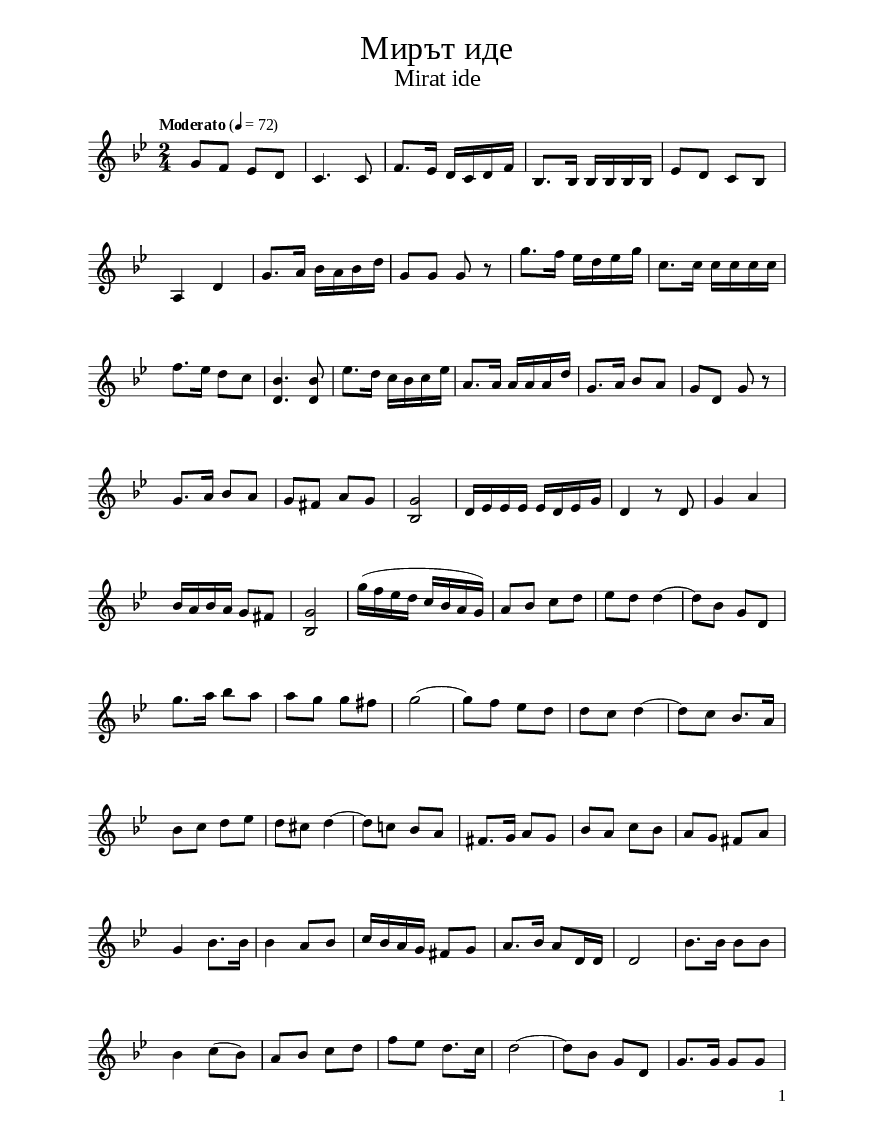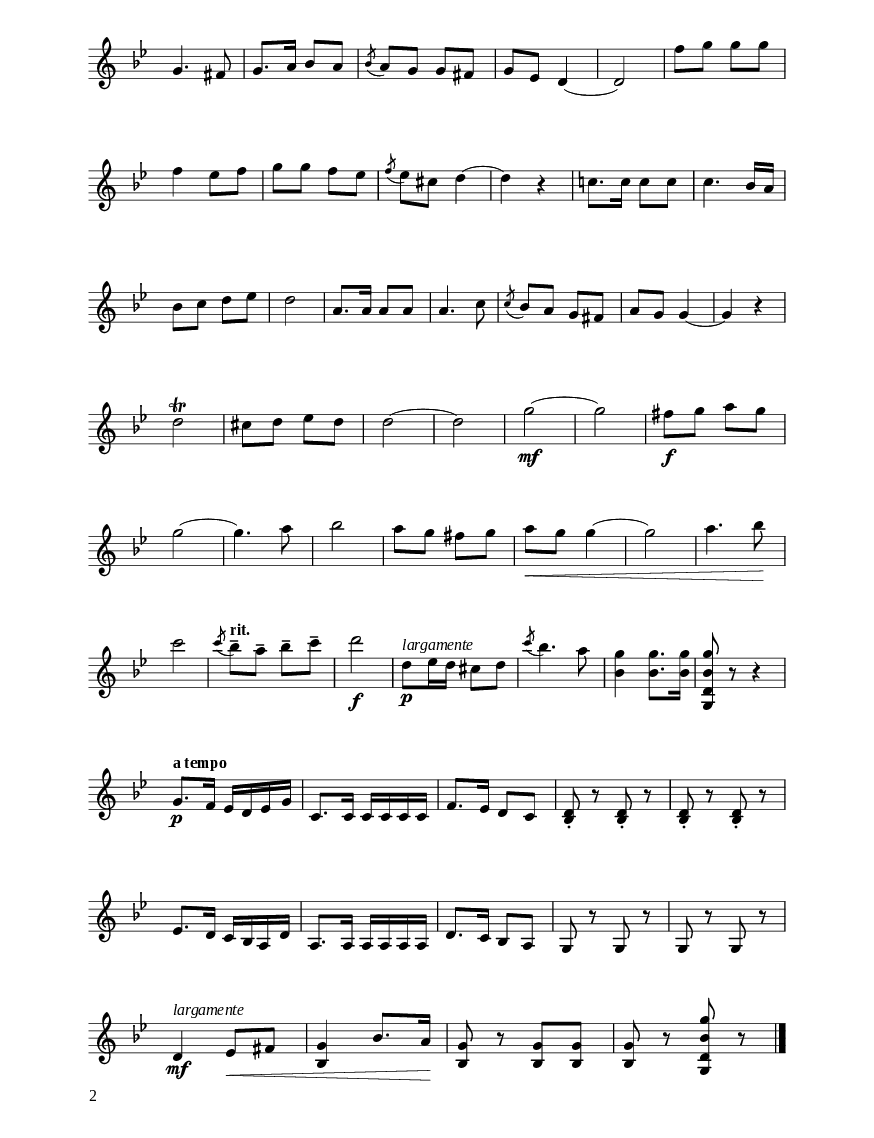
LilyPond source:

\version "2.24.0"

% include paper part and global functions
\include "include/globals.ily"

\bookpart {
  \include "include/bookpart-paper.ily"
  \score {
    \include "include/score-layout.ily"

    \new Voice \relative c' {
      \clef treble
      \key bes \major
      \time 2/4
      \tempoFunc "Moderato" 4 "72"
      \autoBeamOff
      g'8[f8] es8[d8] | \noBreak
      c4. c8 | \noBreak
      f8.[es16] d16[c16 d16 f16] | \noBreak
      bes,8.[bes16] bes16[bes16 bes16 bes16] | \noBreak
      es8[d8] c8[bes8] | \break

      a4 d4 | \noBreak
      g8.[a16] bes[a bes d] | \noBreak
      g,8[g] g r | \noBreak
      g'8.[f16] ees[d es g] | \noBreak
      c,8.[c16] c[c c c] | \break

      f8.[es16] d8[c] | \noBreak
      <d, bes'>4. <d bes'>8 | \noBreak
      ees'8.[d16] c[bes c ees] | \noBreak
      a,8.[a16] \stemUp a[a a d] | \noBreak
      g,8.[a16] bes8[a] | \noBreak
      g[d] g r | \break

      g8.[a16] bes8[a] | \noBreak
      g[fis] a[g] | \noBreak
      <bes, g'>2 | \noBreak
      d16[ees ees ees] ees[d ees g] | \noBreak
      d4 r8 d | \noBreak
      g4 a | \break

      bes16[a bes a] g8[fis] | \noBreak
      <bes, g'>2 | \noBreak \stemNeutral
      g''16([f ees d] c[bes a g]) | \noBreak
      a8[bes] c[d] | \noBreak
      es[d] d4~ | \noBreak
      d8[bes] g[d] \break

      g'8.[a16] bes8[a] | \noBreak
      a[g] g[fis] | \noBreak
      g2~ | \noBreak
      g8[f] ees[d] | \noBreak
      d[c] d4 ~ | \noBreak
      d8[c] bes8.[a16] | \break

      bes8[c] d[ees] | \noBreak
      d[cis] d4~ | \noBreak
      d8[c!] bes[a] | \noBreak
      fis8.[g16] a8[g] | \noBreak
      bes[a] c[bes] | \barNumberCheck #40 \noBreak
      a[g] fis[a] | \break

      g4 bes8.[bes16] | \noBreak
      bes4 a8[bes] | \noBreak
      c16[bes a g] fis8[g] | \noBreak
      a8.[bes16] a8[d,16 d] | \noBreak
      d2 | \noBreak
      bes'8.[bes16] bes8[bes] | \break

      bes4 c8([bes]) | \noBreak
      a[bes] c[d] | \noBreak
      f[ees] d8.[c16] | \barNumberCheck #50 \noBreak
      d2~ | \noBreak
      d8[bes] g[d] | \noBreak
      g8.[g16] g8[g] | \break

      g4. fis8 | \noBreak
      g8.[a16] bes8[a] | \noBreak
      \acciaccatura { bes } a[g] g[fis] | \noBreak
      g[ees] d4~ | \noBreak
      d2 | \noBreak
      f'8[g] g[g] | \break

      f4 ees8[f] | \noBreak
      g[g] f[ees] | \noBreak
      \acciaccatura { f } ees[cis] d4~ | \noBreak
      d r | \noBreak
      c!8.[c16] c8[c] | \noBreak
      c4. bes16[a] | \break

      bes8[c] d[ees] | \noBreak
      d2 | \noBreak
      a8.[a16] a8[a] | \noBreak
      a4. c8 | \noBreak
      \acciaccatura { c } bes[a] g[fis] | \noBreak
      a[g] g4~ | \noBreak
      g r | \break

      d'2\trill | \noBreak
      cis8[d] ees[d] | \noBreak
      d2~ | \noBreak
      d2 | \noBreak
      g2\mf ~ | \noBreak
      g2 | \noBreak
      fis8\f[g] a[g] | \break

      g2~ | \noBreak
      g4. a8 | \noBreak
      bes2 | \noBreak
      a8[g] fis[g] | \noBreak
      a\<[g] g4 ~ | \noBreak
      g2 | \noBreak
      a4. bes8\! | \break

      c2 | \noBreak
      \acciaccatura { c8 } \tempo "rit." bes \tenuto[a\tenuto] bes\tenuto[c\tenuto] \noBreak
      d2\f \noBreak
      d,8^\markup{ \italic {largamente} }\p[ees16 d] cis8[d]  | \noBreak
      \acciaccatura { c' } bes4. a8 | \noBreak
      <g bes,>4 <g bes,>8.[<g bes,>16] | \noBreak
      <g,, d' bes' g'>8 r r4 | \break

      \tempo "a tempo"
      g'8.\p[f16] ees[d ees g] | \noBreak
      c,8.[c16] c[c c c] | \noBreak
      f8.[ees16] d8[c] | \noBreak
      <bes d>8\staccato r  <bes d>8\staccato r | \noBreak
      <bes d>8\staccato r  <bes d>8\staccato r | \break

      ees8.[d16] c[bes a d] | \noBreak
      a8.[a16] a[a a a] | \barNumberCheck #100 \noBreak
      d8.[c16] bes8[a] | \noBreak
      g r g r | \noBreak
      g r g r | \break

      d'4\mf^\markup{ \italic {largamente} } es8\<[fis] | \noBreak
      <bes, g'>4 bes'8.[a16]\! | \noBreak
      <bes, g'>8 r <bes g'>[<bes g'>] \noBreak
      <bes g'> r <g d' bes' g'> r | \bar "|."

    }

    \addlyrics {


    }

    \addlyrics {

    }
    \header {
      title = \titleFunc "Мирът иде" "Mirat ide"
    }

    \midi{}

  } % score
  %\markup \dc-two "D.C." "con repetitione"

  %\pageBreak

  % include foreign translation(s) of the song
  %\include "lyrics_de/020_bratstvo_edinstvo_lyrics_de.ly"

} % bookpart
